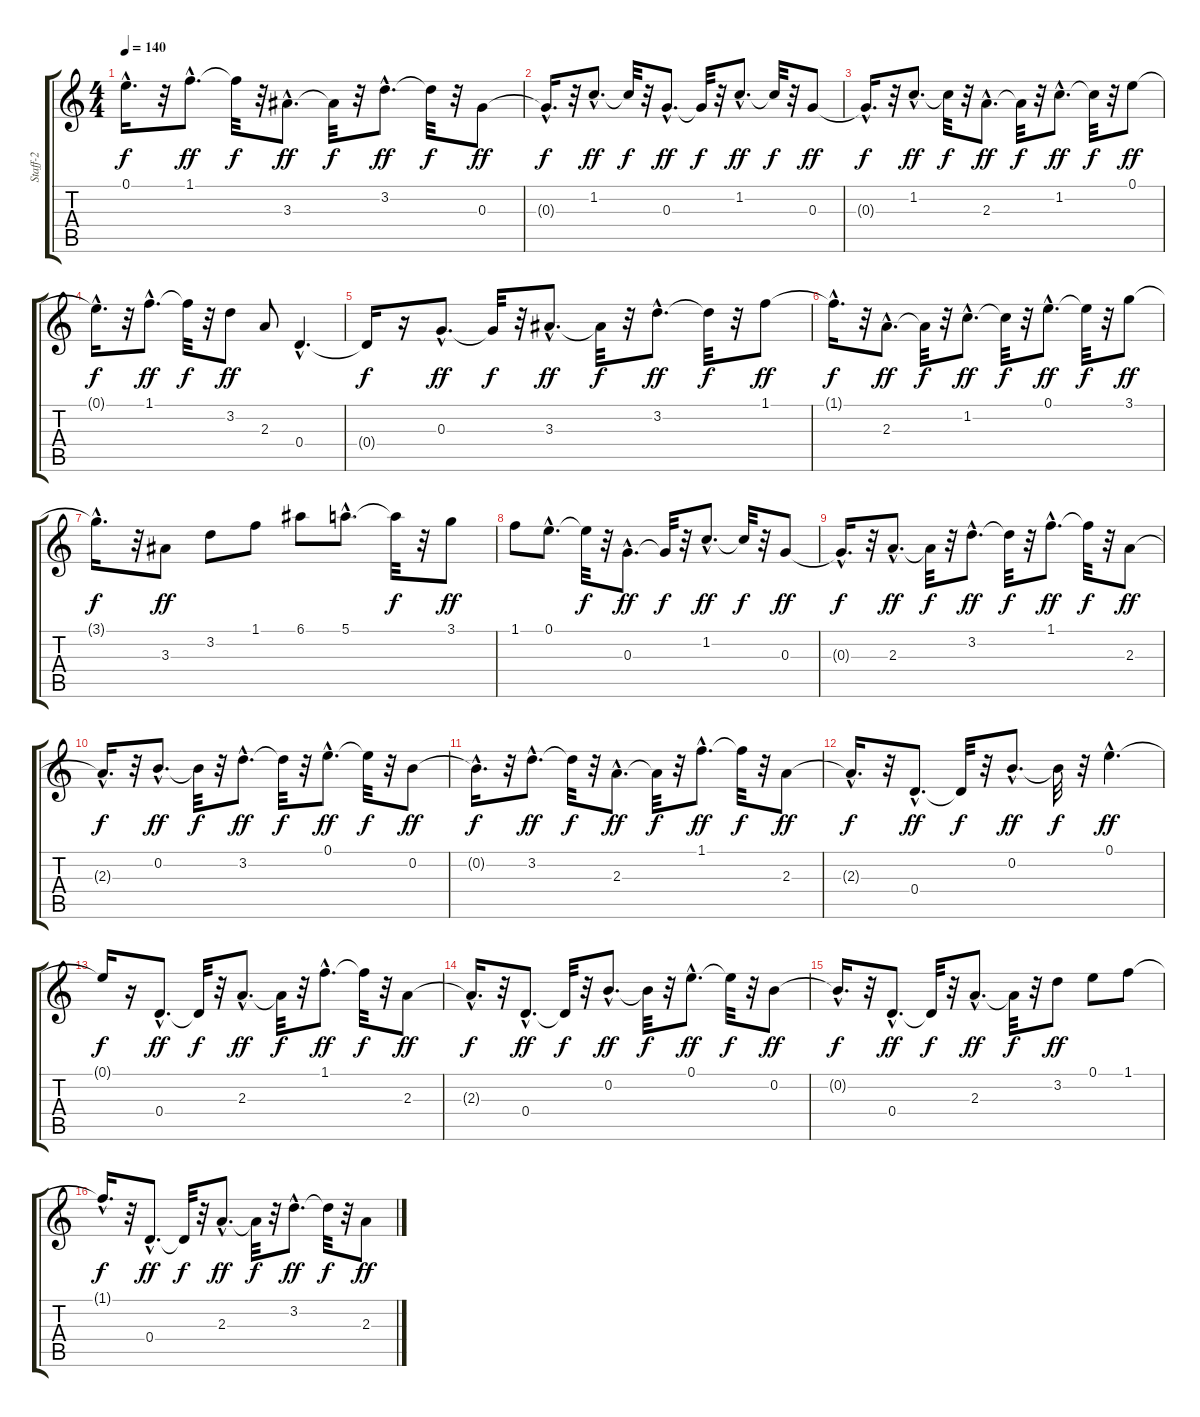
\track ("Staff-2" "Staff-2") {instrument acousticguitarsteel}
\staff {score tabs}
\tuning (E4 B3 G3 D3 A2 E2) {hide}
\ts (4 4)
\tempo 140
\clef g2
\ks c
0.1{hac t}.16{d dy f} r.32 1.1{hac}.8{d dy ff} 1.1{t}.32{dy f} r.32 3.3{hac}.8{d dy ff} 3.3{t}.32{dy f} r.32 3.2{hac}.8{d dy ff} 3.2{t}.32{dy f} r.32 0.3.8{dy ff} |
0.3{hac t}.16{d dy f} r.32 1.2{hac}.8{d dy ff} 1.2{t}.32{dy f} r.32 0.3{hac}.8{d dy ff} 0.3{t}.32{dy f} r.32 1.2{hac}.8{d dy ff} 1.2{t}.32{dy f} r.32 0.3.8{dy ff} |
0.3{hac t}.16{d dy f} r.32 1.2{hac}.8{d dy ff} 1.2{t}.32{dy f} r.32 2.3{hac}.8{d dy ff} 2.3{t}.32{dy f} r.32 1.2{hac}.8{d dy ff} 1.2{t}.32{dy f} r.32 0.1.8{dy ff} |
0.1{hac t}.16{d dy f} r.32 1.1{hac}.8{d dy ff} 1.1{t}.32{dy f} r.32 3.2.8{dy ff} 2.3.8 0.4{hac}.4{d} |
0.4{t}.16{dy f} r.16 0.3{hac}.8{d dy ff} 0.3{t}.32{dy f} r.32 3.3{hac}.8{d dy ff} 3.3{t}.32{dy f} r.32 3.2{hac}.8{d dy ff} 3.2{t}.32{dy f} r.32 1.1.8{dy ff} |
1.1{hac t}.16{d dy f} r.32 2.3{hac}.8{d dy ff} 2.3{t}.32{dy f} r.32 1.2{hac}.8{d dy ff} 1.2{t}.32{dy f} r.32 0.1{hac}.8{d dy ff} 0.1{t}.32{dy f} r.32 3.1.8{dy ff} |
3.1{hac t}.16{d dy f} r.32 3.3.8{dy ff} 3.2.8 1.1.8 6.1.8 5.1{hac}.8{d} 5.1{t}.32{dy f} r.32 3.1.8{dy ff} |
1.1.8 0.1{hac}.8{d} 0.1{t}.32{dy f} r.32 0.3{hac}.8{d dy ff} 0.3{t}.32{dy f} r.32 1.2{hac}.8{d dy ff} 1.2{t}.32{dy f} r.32 0.3.8{dy ff} |
0.3{hac t}.16{d dy f} r.32 2.3{hac}.8{d dy ff} 2.3{t}.32{dy f} r.32 3.2{hac}.8{d dy ff} 3.2{t}.32{dy f} r.32 1.1{hac}.8{d dy ff} 1.1{t}.32{dy f} r.32 2.3.8{dy ff} |
2.3{hac t}.16{d dy f} r.32 0.2{hac}.8{d dy ff} 0.2{t}.32{dy f} r.32 3.2{hac}.8{d dy ff} 3.2{t}.32{dy f} r.32 0.1{hac}.8{d dy ff} 0.1{t}.32{dy f} r.32 0.2.8{dy ff} |
0.2{hac t}.16{d dy f} r.32 3.2{hac}.8{d dy ff} 3.2{t}.32{dy f} r.32 2.3{hac}.8{d dy ff} 2.3{t}.32{dy f} r.32 1.1{hac}.8{d dy ff} 1.1{t}.32{dy f} r.32 2.3.8{dy ff} |
2.3{hac t}.16{d dy f} r.32 0.4{hac}.8{d dy ff} 0.4{t}.32{dy f} r.32 0.2{hac}.8{d dy ff} 0.2{t}.32{dy f} r.32 0.1{hac}.4{d dy ff} |
0.1{t}.16{dy f} r.16 0.4{hac}.8{d dy ff} 0.4{t}.32{dy f} r.32 2.3{hac}.8{d dy ff} 2.3{t}.32{dy f} r.32 1.1{hac}.8{d dy ff} 1.1{t}.32{dy f} r.32 2.3.8{dy ff} |
2.3{hac t}.16{d dy f} r.32 0.4{hac}.8{d dy ff} 0.4{t}.32{dy f} r.32 0.2{hac}.8{d dy ff} 0.2{t}.32{dy f} r.32 0.1{hac}.8{d dy ff} 0.1{t}.32{dy f} r.32 0.2.8{dy ff} |
0.2{hac t}.16{d dy f} r.32 0.4{hac}.8{d dy ff} 0.4{t}.32{dy f} r.32 2.3{hac}.8{d dy ff} 2.3{t}.32{dy f} r.32 3.2.8{dy ff} 0.1.8 1.1.8 |
1.1{hac t}.16{d dy f} r.32 0.4{hac}.8{d dy ff} 0.4{t}.32{dy f} r.32 2.3{hac}.8{d dy ff} 2.3{t}.32{dy f} r.32 3.2{hac}.8{d dy ff} 3.2{t}.32{dy f} r.32 2.3.8{dy ff}
